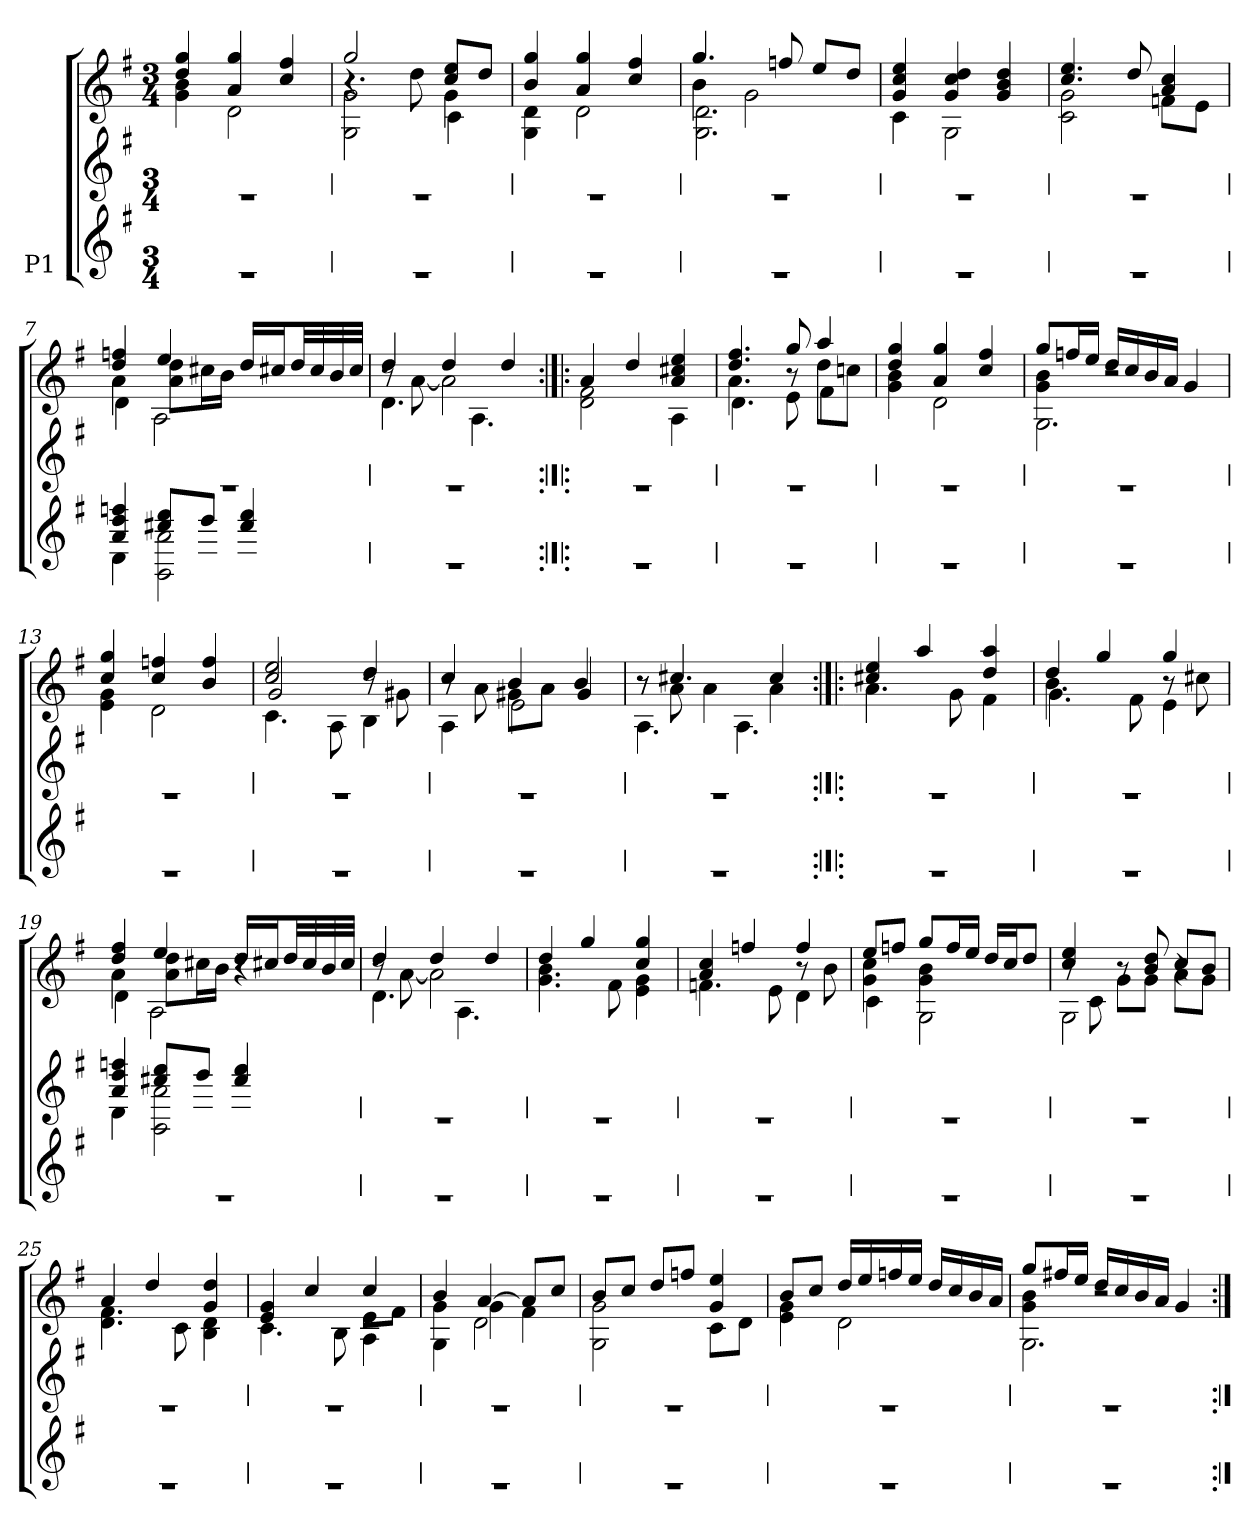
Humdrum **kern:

**kern	**kern	**kern
*part1	*part1	*part1
*staff3	*staff2	*staff1
*I"P1	*	*
!!LO:PB:g=z
*stria0	*stria0	*
*clefG2	*clefG2	*clefG2
*ITrd7c12	*ITrd7c12	*ITrd7c12
*k[f#]	*k[f#]	*k[f#]
*G:	*G:	*G:
*M3/4	*M3/4	*M3/4
*MM78	*MM78	*MM78
=1	=1	=1
!LO:N:vis=1	!LO:N:vis=1	!
*	*	*^
2.r	2.r	4di/ 4gi	4Gi\ 4Bi
.	.	4Ai/ 4gi	2Di\
.	.	4ci/ 4f#i	.
*	*	*v	*v
=2	=2	=2
!LO:N:vis=1	!LO:N:vis=1	!
*	*	*^
*	*	*	*^
2.r	2.r	2gi/	4.r	2GGi\ 2Gi
.	.	.	8di\	.
.	.	8ci/ 8eiL	4Gi\	4Ci\
.	.	8di/J	.	.
*	*	*v	*v	*v
=3	=3	=3
!LO:N:vis=1	!LO:N:vis=1	!
*	*	*^
2.r	2.r	4Bi/ 4gi	4GGi\ 4Di
.	.	4Ai/ 4gi	2Di\
.	.	4ci/ 4f#i	.
*	*	*v	*v
=4	=4	=4
!LO:N:vis=1	!LO:N:vis=1	!
*	*	*^
*	*	*	*^
2.r	2.r	4.gi/	4Bi\	2.GGi\ 2.Di
.	.	.	2Gi\	.
.	.	8fni/	.	.
.	.	8ei/L	.	.
.	.	8di/J	.	.
*	*	*v	*v	*v
=5	=5	=5
!LO:N:vis=1	!LO:N:vis=1	!
*	*	*^
2.r	2.r	4Gi/ 4ci 4ei	4Ci\
.	.	4Gi/ 4ci 4di	2GGi\
.	.	4Gi/ 4Bi 4di	.
=6	=6	=6	=6
!LO:N:vis=1	!LO:N:vis=1	!	!
2.r	2.r	4.ci/ 4.ei	2Ci\ 2Gi
.	.	8di/	.
.	.	4Ai/ 4ci	8Fni\L
.	.	.	8Ei\J
!!LO:LB:g=z
=7	=7	=7	=7
*^	*	*	*
!	!	!LO:N:vis=1	!	!
*	*	*	*	*^
4Ai/ 4di 4fni	4Di\	2.r	4di/ 4fni	4Ai\	4Di\
8c#Xi/ 8eiL	2AAi\ 2Ai	.	4ei/	8Ai\ 8diL	2AAi\
8di/J	.	.	.	16c#Xi\L	.
.	.	.	.	16Bi\JJ	.
4c#i/ 4ei	.	.	16di/LL	4ryy	.
.	.	.	16c#Xi/J	.	.
.	.	.	32di/LL	.	.
.	.	.	32c#i/	.	.
.	.	.	32Bi/	.	.
.	.	.	32c#i/JJJ	.	.
*v	*v	*	*	*	*
=8	=8	=8	=8	=8
*stria0	*	*	*	*
!LO:N:vis=1	!LO:N:vis=1	!	!	!
2.r	2.r	4di/	8r	4.Di\
.	.	.	[<8Ai\	.
.	.	4di/	2Ai\]	.
.	.	.	.	4.AAi\
.	.	4di/	.	.
*	*	*v	*v	*v
=9:|!|:	=9:|!|:	=9:|!|:
!LO:N:vis=1	!LO:N:vis=1	!
*	*	*^
2.r	2.r	4Ai/	2Di\ 2F#i
.	.	4di/	.
.	.	4Ai/ 4c#Xi 4ei	4AAi\
=10	=10	=10	=10
!LO:N:vis=1	!LO:N:vis=1	!	!
*	*	*	*^
2.r	2.r	4.di/ 4.f#i	4.Ai\	4.Di\
.	.	8gi/	8r	8Ei\
.	.	4ai/	8di\L	4F#i\
.	.	.	8cni\J	.
*	*	*	*v	*v
=11	=11	=11	=11
!LO:N:vis=1	!LO:N:vis=1	!	!
2.r	2.r	4di/ 4gi	4Gi\ 4Bi
.	.	4Ai/ 4gi	2Di\
.	.	4ci/ 4f#i	.
*	*	*v	*v
!!LO:LB:g=z
=12	=12	=12
!LO:N:vis=1	!LO:N:vis=1	!
*	*	*^
*	*	*	*^
2.r	2.r	8gi/L	4Gi\ 4Bi	2.GGi\
.	.	16fni/L	.	.
.	.	16ei/JJ	.	.
.	.	16di/LL	2r	.
.	.	16ci/	.	.
.	.	16Bi/	.	.
.	.	16Ai/JJ	.	.
.	.	4Gi/	.	.
*	*	*v	*v	*v
=13	=13	=13
!LO:N:vis=1	!LO:N:vis=1	!
*	*	*^
2.r	2.r	4ci/ 4gi	4Ei\ 4Gi
.	.	4ci/ 4fni	2Di\
.	.	4Bi/ 4fi	.
*	*	*v	*v
=14	=14	=14
!LO:N:vis=1	!LO:N:vis=1	!
*	*	*^
*	*	*	*^
2.r	2.r	2ci/ 2ei	2Gi/	4.Ci\
.	.	.	.	8AAi\
.	.	4di/	8r	4BBi\
.	.	.	8G#Xi\	.
=15	=15	=15	=15	=15
!LO:N:vis=1	!LO:N:vis=1	!	!	!
2.r	2.r	4ci/	8r	4AAi\
.	.	.	8Ai\	.
.	.	4Bi/	8G#Xi\L	2Ei\
.	.	.	8Ai\J	.
.	.	4Bi/	4G#i/	.
=16	=16	=16	=16	=16
!LO:N:vis=1	!LO:N:vis=1	!	!	!
2.r	2.r	8r	8r	4.AAi\
.	.	4.c#Xi/	8Ai\	.
.	.	.	4Ai\	.
.	.	.	.	4.AAi\
.	.	4c#i/	4Ai\	.
*	*	*	*v	*v
!!LO:LB:g=z
=17:|!|:	=17:|!|:	=17:|!|:	=17:|!|:
!LO:N:vis=1	!LO:N:vis=1	!	!
2.r	2.r	4c#Xi/ 4ei	4.Ai\
.	.	4ai/	.
.	.	.	8Gi\
.	.	4di/ 4ai	4F#i\
=18	=18	=18	=18
!LO:N:vis=1	!LO:N:vis=1	!	!
*	*	*	*^
2.r	2.r	4di/	4.Bi\	4.Gi\
.	.	4gi/	.	.
.	.	.	8ryy	8F#i\
.	.	4gi/	8r	4Ei\
.	.	.	8c#Xi\	.
=19	=19	=19	=19	=19
!LO:N:vis=1	!	!	!	!
*	*^	*	*	*
2.r	4Ai/ 4di 4fni	4Di\	4di/ 4f#i	4Ai\	4Di\
.	8c#Xi/ 8eiL	2AAi\ 2Ai	4ei/	8Ai\ 8diL	2AAi\
.	8di/J	.	.	16c#Xi\L	.
.	.	.	.	16Bi\JJ	.
.	4c#i/ 4ei	.	16di/LL	4r	.
.	.	.	16c#Xi/J	.	.
.	.	.	32di/LL	.	.
.	.	.	32c#i/	.	.
.	.	.	32Bi/	.	.
.	.	.	32c#i/JJJ	.	.
*	*v	*v	*	*	*
=20	=20	=20	=20	=20
*	*stria0	*	*	*
!LO:N:vis=1	!LO:N:vis=1	!	!	!
2.r	2.r	4di/	8r	4.Di\
.	.	.	[<8Ai\	.
.	.	4di/	2Ai\]	.
.	.	.	.	4.AAi\
.	.	4di/	.	.
*	*	*v	*v	*v
=21	=21	=21
!LO:N:vis=1	!LO:N:vis=1	!
*	*	*^
2.r	2.r	4di/	4.Gi\ 4.Bi
.	.	4gi/	.
.	.	.	8F#i\
.	.	4ci/ 4gi	4Ei\ 4Gi
!!LO:LB:g=z
=22	=22	=22	=22
!LO:N:vis=1	!LO:N:vis=1	!	!
*	*	*	*^
2.r	2.r	4Ai/ 4ci	2ryy	4.Fni\
.	.	4fni/	.	.
.	.	.	.	8Ei\
.	.	4fi/	8r	4Di\
.	.	.	8Bi\	.
=23	=23	=23	=23	=23
!LO:N:vis=1	!LO:N:vis=1	!	!	!
2.r	2.r	8ei/L	4Gi\ 4ci	4Ci\
.	.	8fni/J	.	.
.	.	8gi/L	4Gi\ 4Bi	2GGi\
.	.	16fi/L	.	.
.	.	16ei/JJ	.	.
.	.	16di/LL	4ryy	.
.	.	16ci/J	.	.
.	.	8di/J	.	.
=24	=24	=24	=24	=24
!LO:N:vis=1	!LO:N:vis=1	!	!	!
2.r	2.r	4ci/ 4ei	8r	2GGi\
.	.	.	8Ci\	.
.	.	8r	8Gi\L	.
.	.	8Bi/ 8di	8Gi\J	.
.	.	8ci/L	8Ai\L	4r
.	.	8Bi/J	8Gi\J	.
*	*	*	*v	*v
=25	=25	=25	=25
!LO:N:vis=1	!LO:N:vis=1	!	!
2.r	2.r	4Ai/	4.Di\ 4.F#i
.	.	4di/	.
.	.	.	8Ci\
.	.	4Gi/ 4di	4BBi\ 4Di
=26	=26	=26	=26
!LO:N:vis=1	!LO:N:vis=1	!	!
*	*	*	*^
2.r	2.r	4Ei/ 4Gi	2ryy	4.Ci\
.	.	4ci/	.	.
.	.	.	.	8BBi\
.	.	4ci/	8Ei\L	4AAi\
.	.	.	8F#i\J	.
!!LO:LB:g=z	!!	!!
=27	=27	=27	=27	=27
!LO:N:vis=1	!LO:N:vis=1	!	!	!
2.r	2.r	4Bi/	4Gi\	4GGi\
.	.	[>4Ai/	4Gi\	2Di\
.	.	8Ai/L]	4F#i\	.
.	.	8ci/J	.	.
*	*	*v	*v	*v
=28	=28	=28
!LO:N:vis=1	!LO:N:vis=1	!
*	*	*^
2.r	2.r	8Bi/L	2GGi\ 2Gi
.	.	8ci/J	.
.	.	8di/L	.
.	.	8fni/J	.
.	.	4Gi/ 4ei	8Ci\L
.	.	.	8Di\J
=29	=29	=29	=29
!LO:N:vis=1	!LO:N:vis=1	!	!
2.r	2.r	8Bi/L	4Ei\ 4Gi
.	.	8ci/J	.
.	.	16di/LL	2Di\
.	.	16ei/	.
.	.	16fni/	.
.	.	16ei/JJ	.
.	.	16di/LL	.
.	.	16ci/	.
.	.	16Bi/	.
.	.	16Ai/JJ	.
*	*	*v	*v
=30	=30	=30
!LO:N:vis=1	!LO:N:vis=1	!
*	*	*^
*	*	*	*^
2.r	2.r	8gi/L	4Gi\ 4Bi	2.GGi\
.	.	16f#Xi/L	.	.
.	.	16ei/JJ	.	.
.	.	16di/LL	2r	.
.	.	16ci/	.	.
.	.	16Bi/	.	.
.	.	16Ai/JJ	.	.
.	.	4Gi/	.	.
*	*	*v	*v	*v
=:|!	=:|!	=:|!
*-	*-	*-
